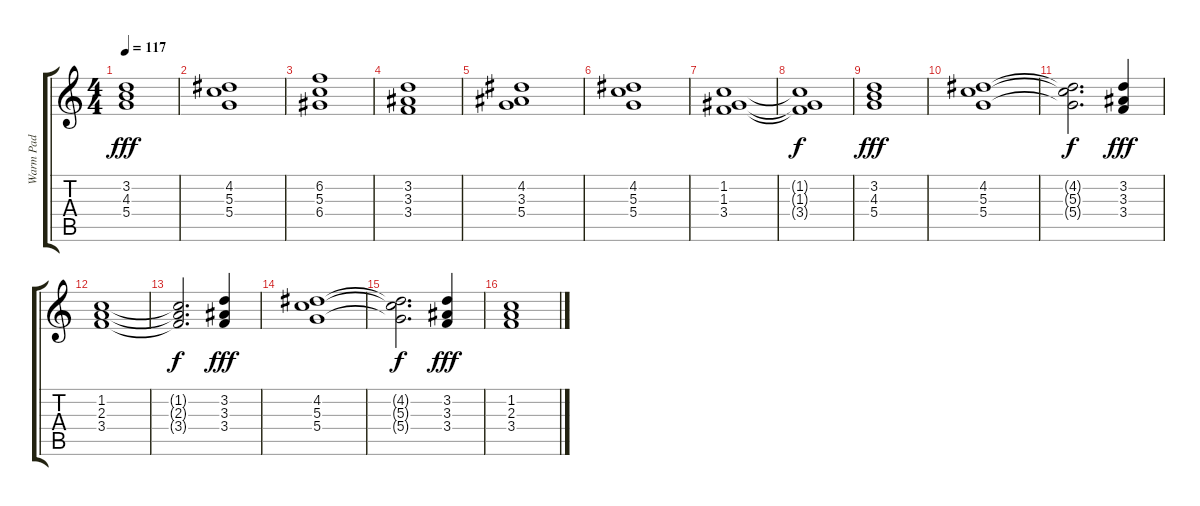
\track ("Warm Pad" "Warm Pad") {instrument electricguitarmuted}
\staff {score tabs}
\tuning (E4 B3 G3 D3 A2 E2) {hide}
\ts (4 4)
\tempo 117
\clef g2
\ks c
(3.2 4.3 5.4).1{dy fff} |
(4.2 5.3 5.4).1 |
(6.2 5.3 6.4).1 |
(3.2 3.3 3.4).1 |
(4.2 3.3 5.4).1 |
(4.2 5.3 5.4).1 |
(1.2 1.3 3.4).1 |
(1.2{t} 1.3{t} 3.4{t}).1{dy f} |
(3.2 4.3 5.4).1{dy fff} |
(4.2 5.3 5.4).1 |
(4.2{t} 5.3{t} 5.4{t}).2{d dy f} (3.2 3.3 3.4).4{dy fff} |
(1.2 2.3 3.4).1 |
(1.2{t} 2.3{t} 3.4{t}).2{d dy f} (3.2 3.3 3.4).4{dy fff} |
(4.2 5.3 5.4).1 |
(4.2{t} 5.3{t} 5.4{t}).2{d dy f} (3.2 3.3 3.4).4{dy fff} |
(1.2 2.3 3.4).1
